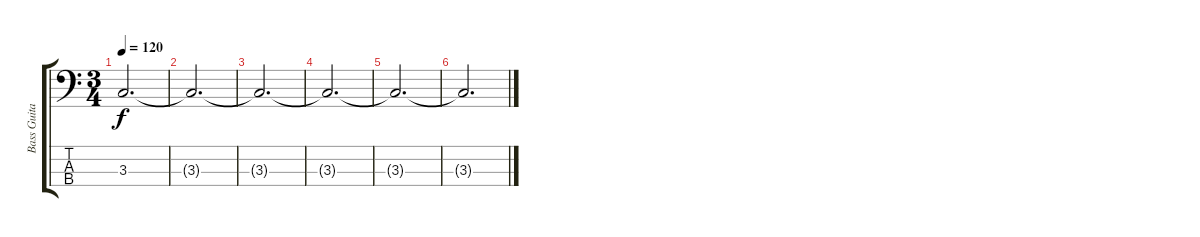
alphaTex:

\track ("Bass Guitar" "Bass Guita") {instrument electricbasspick}
\staff {score tabs}
\tuning (G2 D2 A1 E1) {hide}
\ts (3 4)
\tempo 120
\clef f4
\ks c
3.3.2{d dy f} |
3.3{t}.2{d} |
3.3{t}.2{d} |
3.3{t}.2{d} |
3.3{t}.2{d} |
3.3{t}.2{d}
